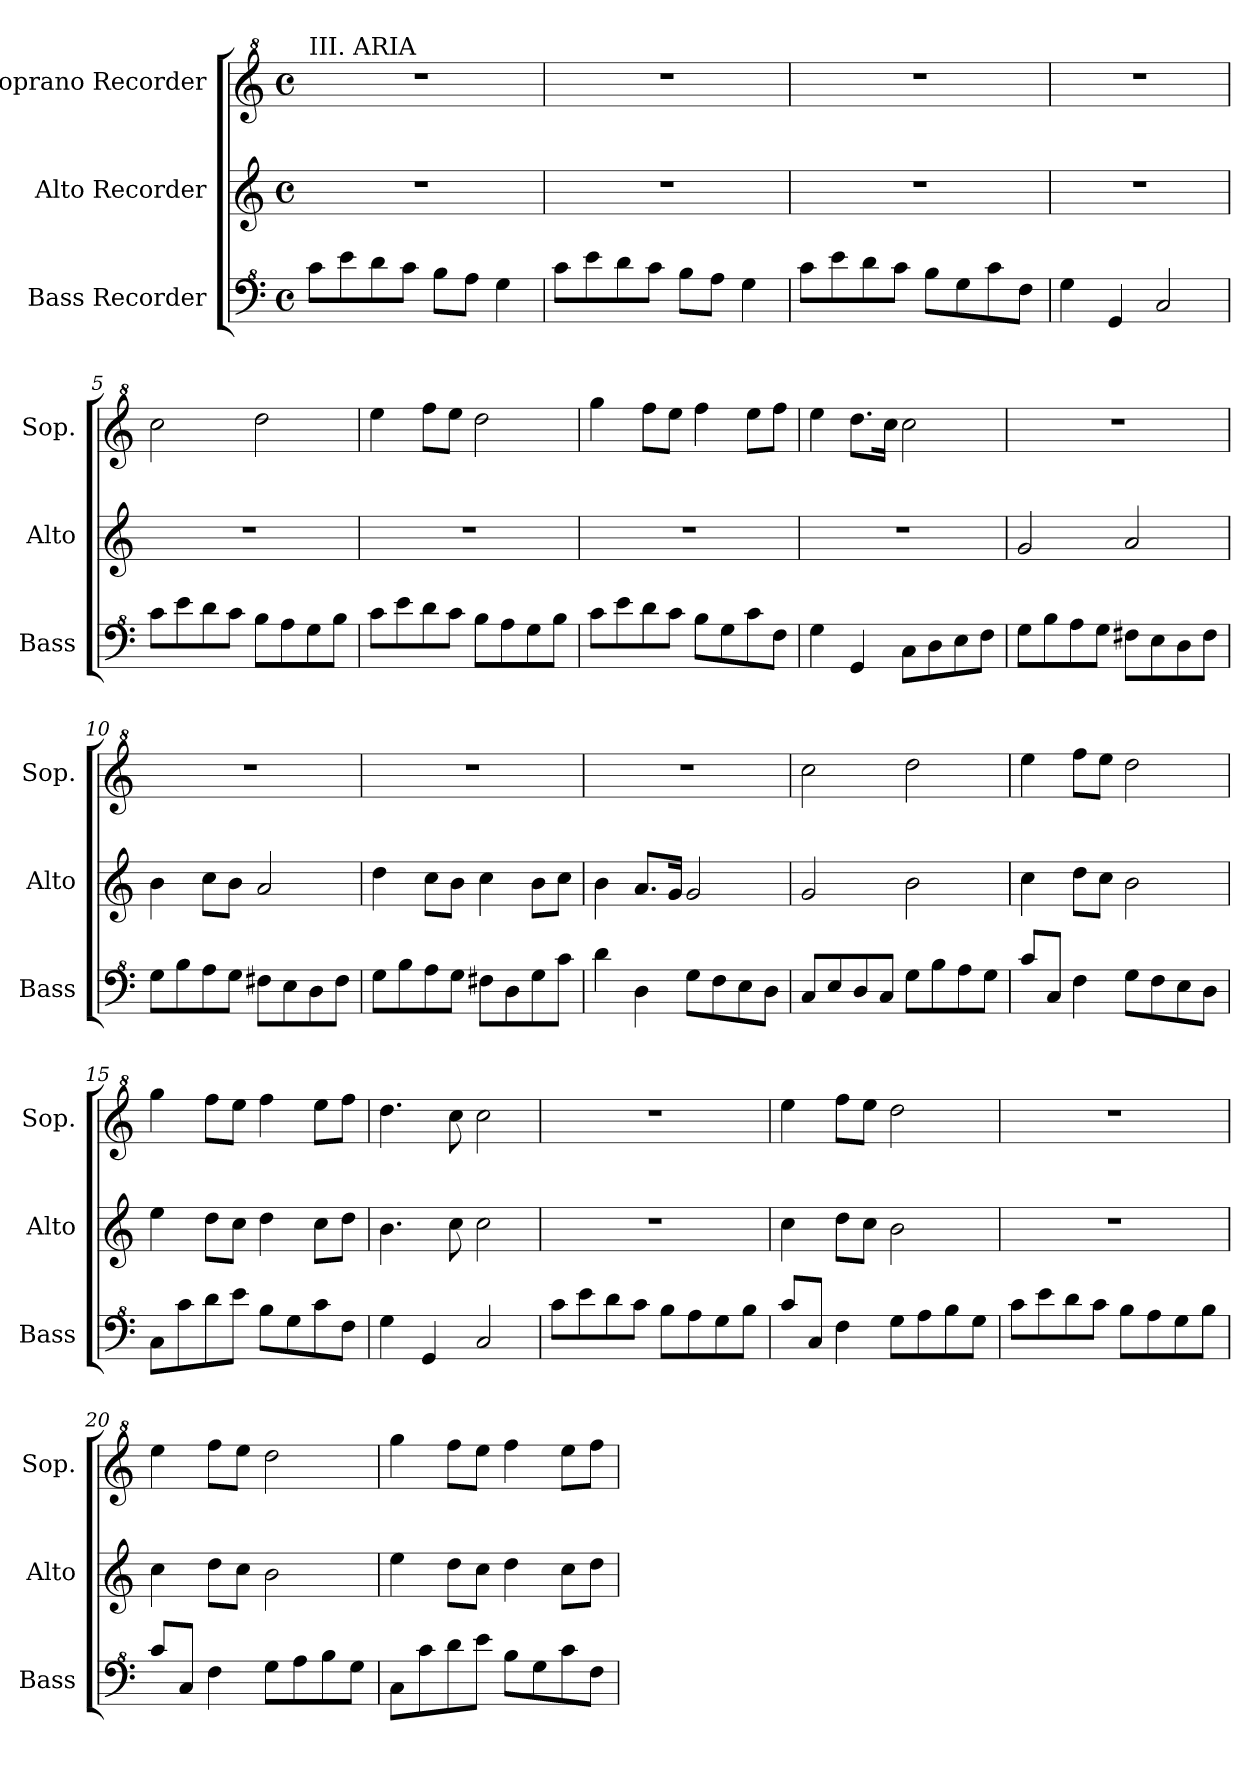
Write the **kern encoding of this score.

**kern	**kern	**kern
*part3	*part2	*part1
*staff3	*staff2	*staff1
*I"Bass Recorder	*I"Alto Recorder	*I"Soprano Recorder
*I'Bass	*I'Alto	*I'Sop.
*clefF^4	*	*clefG^2
*k[]	*k[]	*k[]
*C:	*C:	*C:
*M4/4	*M4/4	*M4/4
*met(c)	*met(c)	*met(c)
=1	=1	=1
!	!	!LO:TX:a:t=III. ARIA
8cc\L	1r	1r
8ee\	.	.
8dd\	.	.
8cc\J	.	.
8b\L	.	.
8a\J	.	.
4g\	.	.
=2	=2	=2
8cc\L	1r	1r
8ee\	.	.
8dd\	.	.
8cc\J	.	.
8b\L	.	.
8a\J	.	.
4g\	.	.
=3	=3	=3
8cc\L	1r	1r
8ee\	.	.
8dd\	.	.
8cc\J	.	.
8b\L	.	.
8g\	.	.
8cc\	.	.
8f\J	.	.
=4	=4	=4
4g\	1r	1r
4G/	.	.
2c/	.	.
=5	=5	=5
8cc\L	1r	2ccc\
8ee\	.	.
8dd\	.	.
8cc\J	.	.
8b\L	.	2ddd\
8a\	.	.
8g\	.	.
8b\J	.	.
=6	=6	=6
8cc\L	1r	4eee\
8ee\	.	.
8dd\	.	8fff\L
8cc\J	.	8eee\J
8b\L	.	2ddd\
8a\	.	.
8g\	.	.
8b\J	.	.
!!LO:LB:g=z
=7	=7	=7
8cc\L	1r	4ggg\
8ee\	.	.
8dd\	.	8fff\L
8cc\J	.	8eee\J
8b\L	.	4fff\
8g\	.	.
8cc\	.	8eee\L
8f\J	.	8fff\J
=8	=8	=8
4g\	1r	4eee\
4G/	.	8.ddd\L
.	.	16ccc\Jk
8c\L	.	2ccc\
8d\	.	.
8e\	.	.
8f\J	.	.
=9	=9	=9
8g\L	2g/	1r
8b\	.	.
8a\	.	.
8g\J	.	.
8f#X\L	2a/	.
8e\	.	.
8d\	.	.
8f#\J	.	.
=10	=10	=10
8g\L	4b\	1r
8b\	.	.
8a\	8cc\L	.
8g\J	8b\J	.
8f#X\L	2a/	.
8e\	.	.
8d\	.	.
8f#\J	.	.
=11	=11	=11
8g\L	4dd\	1r
8b\	.	.
8a\	8cc\L	.
8g\J	8b\J	.
8f#X\L	4cc\	.
8d\	.	.
8g\	8b\L	.
8cc\J	8cc\J	.
=12	=12	=12
4dd\	4b\	1r
4d\	8.a/L	.
.	16g/Jk	.
8g\L	2g/	.
8f\	.	.
8e\	.	.
8d\J	.	.
!!LO:LB:g=z
=13	=13	=13
8c/L	2g/	2ccc\
8e/	.	.
8d/	.	.
8c/J	.	.
8g\L	2b\	2ddd\
8b\	.	.
8a\	.	.
8g\J	.	.
=14	=14	=14
8cc/L	4cc\	4eee\
8c/J	.	.
4f\	8dd\L	8fff\L
.	8cc\J	8eee\J
8g\L	2b\	2ddd\
8f\	.	.
8e\	.	.
8d\J	.	.
=15	=15	=15
8c\L	4ee\	4ggg\
8cc\	.	.
8dd\	8dd\L	8fff\L
8ee\J	8cc\J	8eee\J
8b\L	4dd\	4fff\
8g\	.	.
8cc\	8cc\L	8eee\L
8f\J	8dd\J	8fff\J
=16	=16	=16
4g\	4.b\	4.ddd\
4G/	.	.
.	8cc\	8ccc\
2c/	2cc\	2ccc\
=17	=17	=17
8cc\L	1r	1r
8ee\	.	.
8dd\	.	.
8cc\J	.	.
8b\L	.	.
8a\	.	.
8g\	.	.
8b\J	.	.
=18	=18	=18
8cc/L	4cc\	4eee\
8c/J	.	.
4f\	8dd\L	8fff\L
.	8cc\J	8eee\J
8g\L	2b\	2ddd\
8a\	.	.
8b\	.	.
8g\J	.	.
=19	=19	=19
8cc\L	1r	1r
8ee\	.	.
8dd\	.	.
8cc\J	.	.
8b\L	.	.
8a\	.	.
8g\	.	.
8b\J	.	.
!!LO:LB:g=z
=20	=20	=20
8cc/L	4cc\	4eee\
8c/J	.	.
4f\	8dd\L	8fff\L
.	8cc\J	8eee\J
8g\L	2b\	2ddd\
8a\	.	.
8b\	.	.
8g\J	.	.
=21	=21	=21
8c\L	4ee\	4ggg\
8cc\	.	.
8dd\	8dd\L	8fff\L
8ee\J	8cc\J	8eee\J
8b\L	4dd\	4fff\
8g\	.	.
8cc\	8cc\L	8eee\L
8f\J	8dd\J	8fff\J
=	=	=
*-	*-	*-
